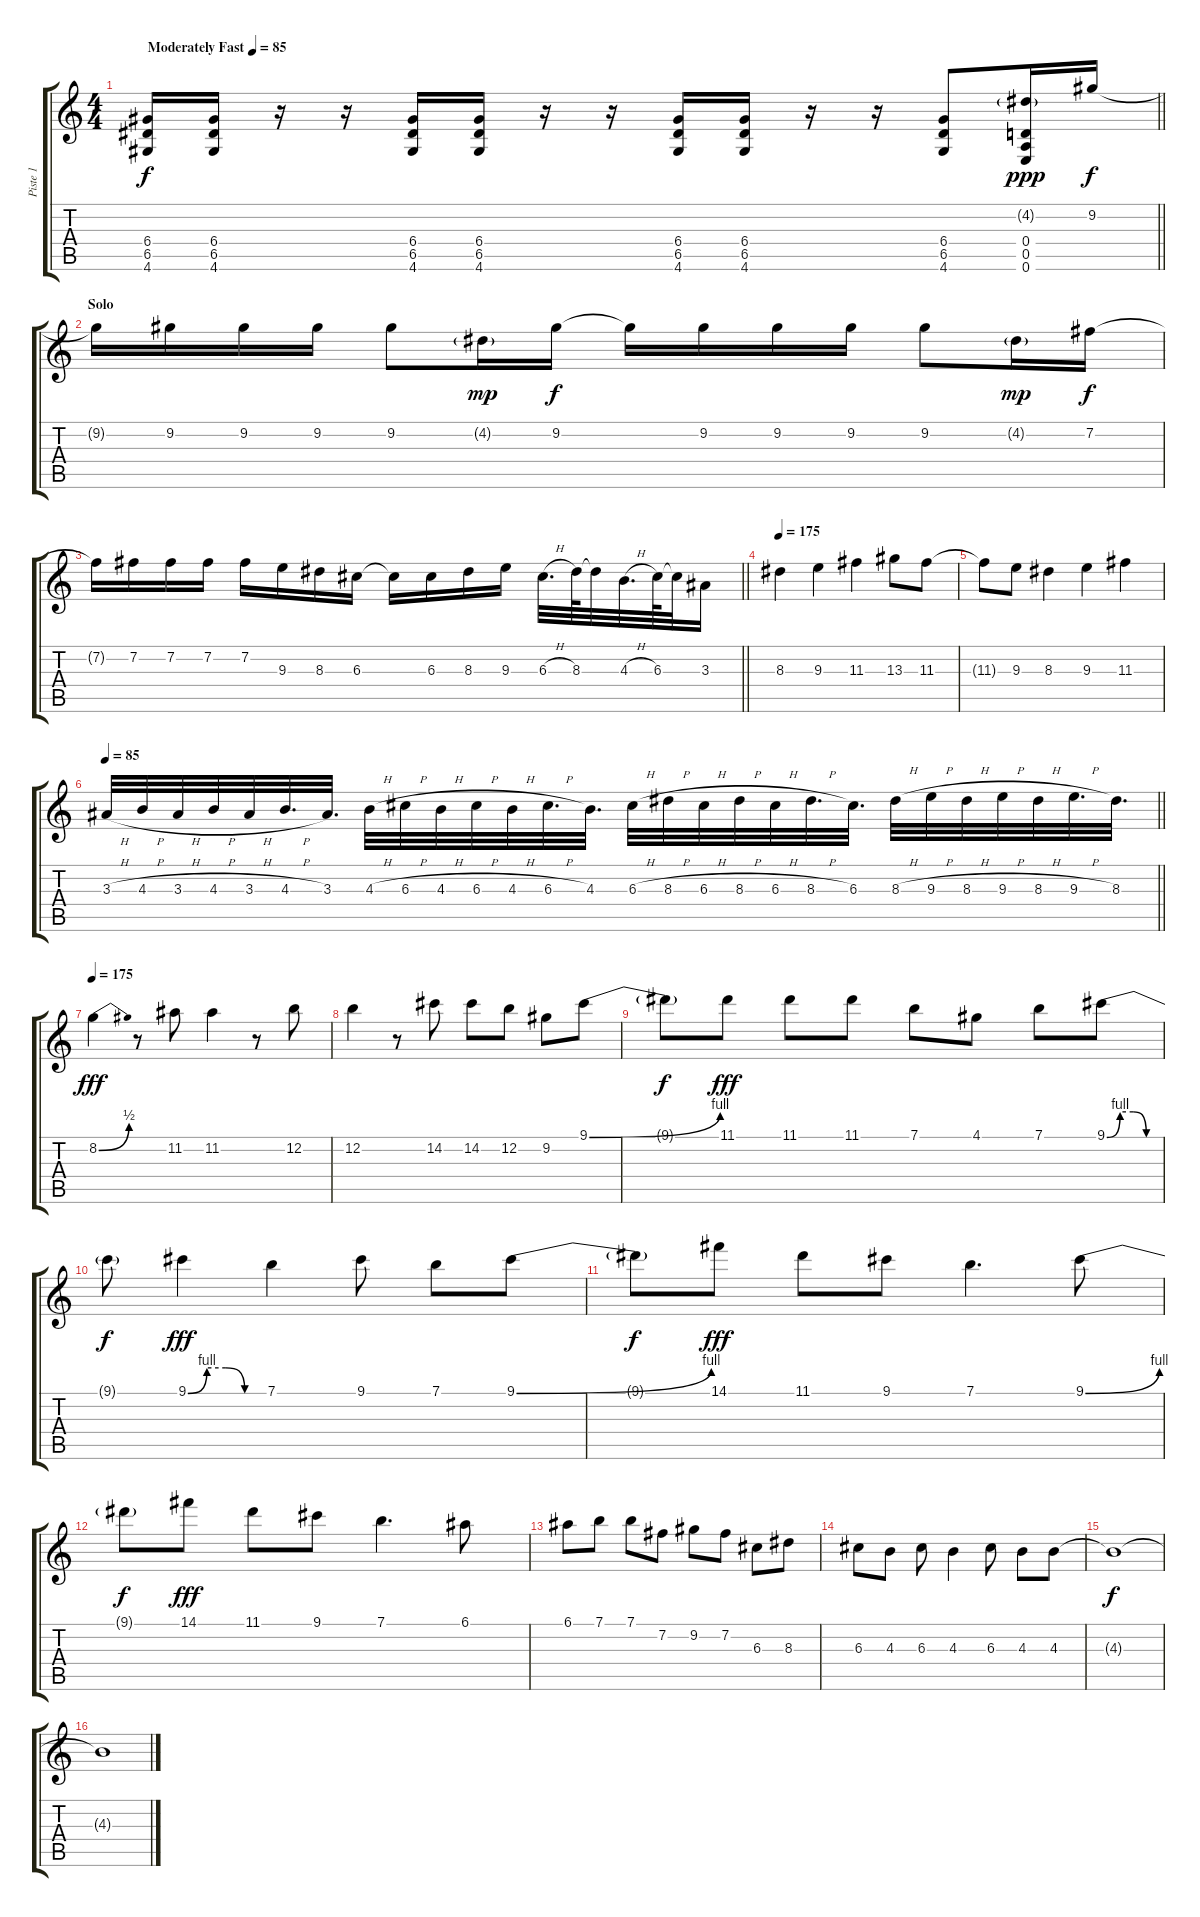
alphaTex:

\track ("Piste 1" "Piste 1") {instrument distortionguitar}
\staff {score tabs}
\tuning (E4 B3 G3 D3 A2 E2) {hide}
\ts (4 4)
\section ("" "")
\tempo (85 "Moderately Fast")
\clef g2
\barLineRight lightlight
\ks c
(6.4 6.5 4.6).16{dy f instrument distortionguitar} (6.4 6.5 4.6).16 r.16 r.16 (6.4 6.5 4.6).16 (6.4 6.5 4.6).16 r.16 r.16 (6.4 6.5 4.6).16 (6.4 6.5 4.6).16 r.16 r.16 (6.4 6.5 4.6).8 (4.2{g} 0.4 0.5 0.6).16{dy ppp} 9.2.16{dy f} |
\section ("" "Solo")
9.2{t}.16 9.2.16 9.2.16 9.2.16 9.2.8 4.2{g}.16{dy mp} 9.2.16{dy f} 9.2{t}.16 9.2.16 9.2.16 9.2.16 9.2.8 4.2{g}.16{dy mp} 7.2.16{dy f} |
\barLineRight lightlight
7.2{t}.16 7.2.16 7.2.16 7.2.16 7.2.16 9.3.16 8.3.16 6.3.16 6.3{t}.16 6.3.16 8.3.16 9.3.16 6.3{h}.32{d} 8.3.64 8.3{t}.32 4.3{h}.32{d} 6.3.64 6.3{t}.32 3.3.16 |
\section ("" "")
\tempo 175
8.3.4 9.3.4 11.3.4 13.3.8 11.3.8 |
11.3{t}.8 9.3.8 8.3.4 9.3.4 11.3.4 |
\tempo 85
\barLineRight lightlight
3.3{h}.32 4.3{h}.32 3.3{h}.32 4.3{h}.32 3.3{h}.32 4.3{h}.32{d} 3.3.32{d} 4.3{h}.32 6.3{h}.32 4.3{h}.32 6.3{h}.32 4.3{h}.32 6.3{h}.32{d} 4.3.32{d} 6.3{h}.32 8.3{h}.32 6.3{h}.32 8.3{h}.32 6.3{h}.32 8.3{h}.32{d} 6.3.32{d} 8.3{h}.32 9.3{h}.32 8.3{h}.32 9.3{h}.32 8.3{h}.32 9.3{h}.32{d} 8.3.32{d} |
\section ("" "")
\tempo 175
8.2{be (bend 0 0 60 2)}.4{dy fff} r.8 11.2.8 11.2.4 r.8 12.2.8 |
12.2.4 r.8 14.2.8 14.2.8 12.2.8 9.2.8 9.1{be (bend 0 0 60 4)}.8 |
9.1{t}.8{dy f} 11.1.8{dy fff} 11.1.8 11.1.8 7.1.8 4.1.8 7.1.8 9.1{be (custom 0 0 15 4 30 4 45 0 60 0)}.8 |
9.1{t}.8{dy f} 9.1{be (custom 0 0 15 4 30 4 45 0 60 0)}.4{dy fff} 7.1.4 9.1.8 7.1.8 9.1{be (bend 0 0 60 4)}.8 |
9.1{t}.8{dy f} 14.1.8{dy fff} 11.1.8 9.1.8 7.1.4{d} 9.1{be (bend 0 0 60 4)}.8 |
9.1{t}.8{dy f} 14.1.8{dy fff} 11.1.8 9.1.8 7.1.4{d} 6.1.8 |
6.1.8 7.1.8 7.1.8 7.2.8 9.2.8 7.2.8 6.3.8 8.3.8 |
6.3.8 4.3.8 6.3.8 4.3.4 6.3.8 4.3.8 4.3.8 |
4.3{t}.1{dy f} |
4.3{t}.1
